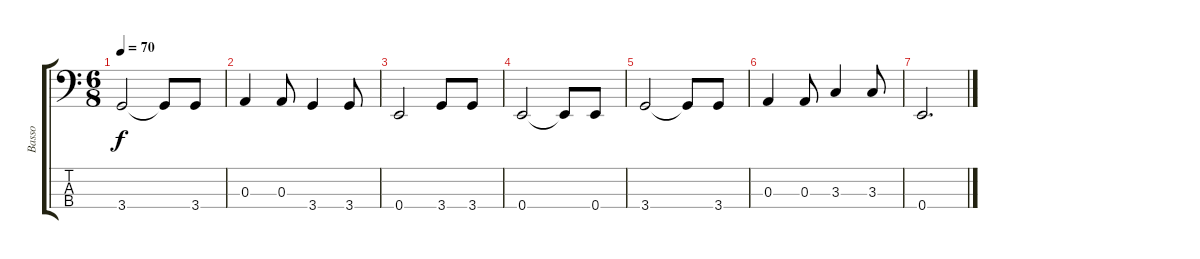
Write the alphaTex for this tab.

\track ("Basso" "Basso") {instrument electricbassfinger}
\staff {score tabs}
\tuning (G2 D2 A1 E1) {hide}
\ts (6 8)
\tempo 70
\clef f4
\ks c
3.4.2{dy f} 3.4{t}.8 3.4.8 |
0.3.4 0.3.8 3.4.4 3.4.8 |
0.4.2 3.4.8 3.4.8 |
0.4.2 0.4{t}.8 0.4.8 |
3.4.2 3.4{t}.8 3.4.8 |
0.3.4 0.3.8 3.3.4 3.3.8 |
0.4.2{d}
